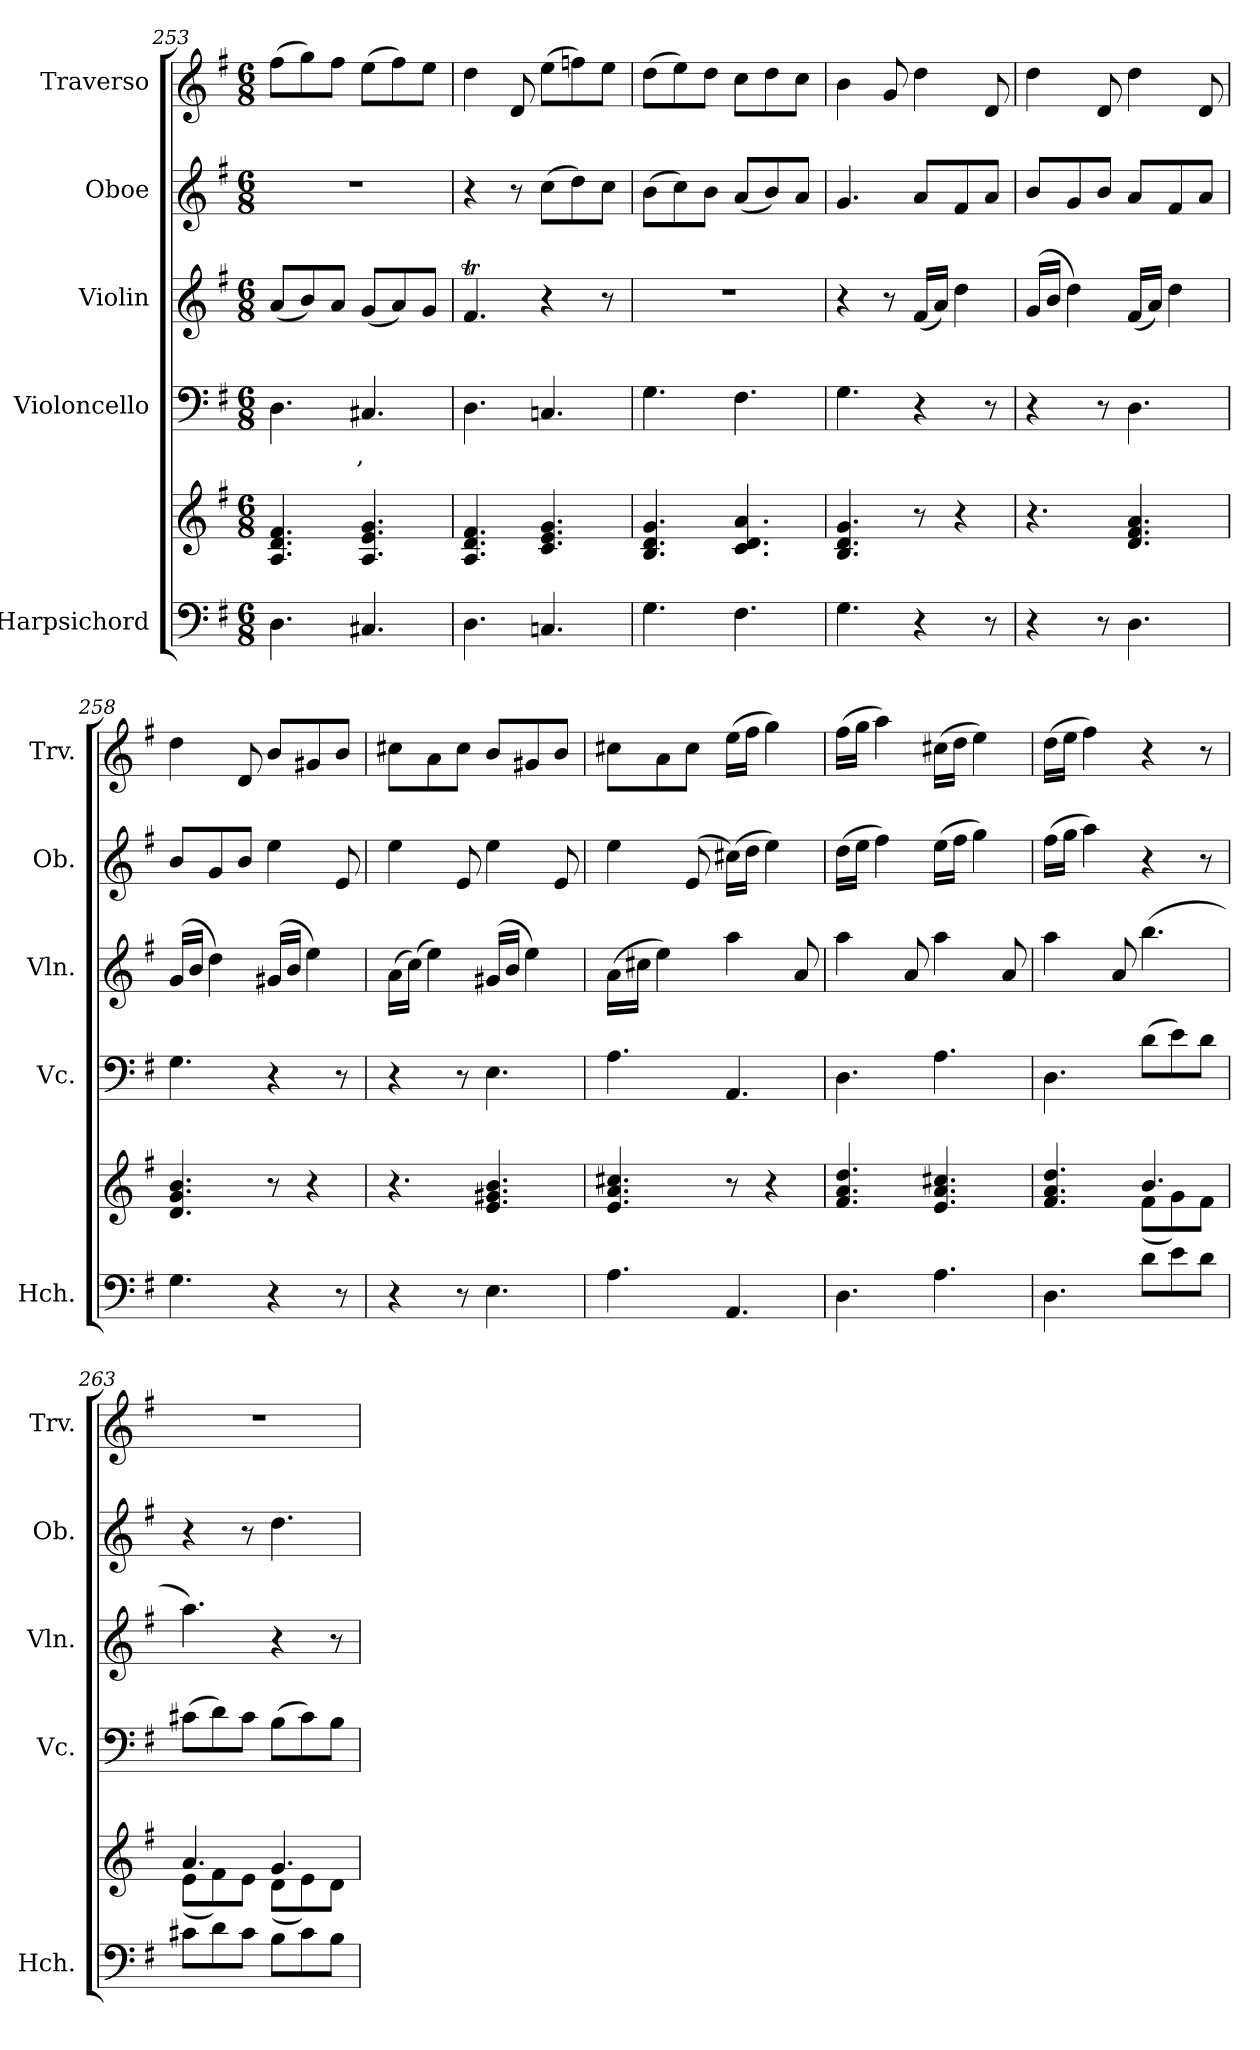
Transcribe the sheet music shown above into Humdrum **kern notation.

**kern	**kern	**kern	**text	**kern	**kern	**kern
*part5	*part5	*part4	*part4	*part3	*part2	*part1
*staff6	*staff5	*staff4	*staff4	*staff3	*staff2	*staff1
*I"Harpsichord	*	*I"Violoncello	*	*I"Violin	*I"Oboe	*I"Traverso
*I'Hch.	*	*I'Vc.	*	*I'Vln.	*I'Ob.	*I'Trv.
*clefF4	*clefG2	*clefF4	*	*clefG2	*clefG2	*clefG2
*k[f#]	*k[f#]	*k[f#]	*	*k[f#]	*k[f#]	*k[f#]
*M6/8	*M6/8	*M6/8	*	*M6/8	*M6/8	*M6/8
=253	=253	=253	=253	=253	=253	=253
4.D\	4.A/ 4.d/ 4.f#/	4.D\	.	(8a/L	2.r	(8ff#\L
.	.	.	.	8b/)	.	8gg\)
.	.	.	.	8a/J	.	8ff#\J
!	!	!	!LO:LY:b	!	!	!
4.C#X/	4.A/ 4.e/ 4.g/	4.C#X/	‚	(8g/L	.	(8ee\L
.	.	.	.	8a/)	.	8ff#\)
.	.	.	.	8g/J	.	8ee\J
=254	=254	=254	=254	=254	=254	=254
4.D\	4.A/ 4.d/ 4.f#/	4.D\	.	4.f#t/	4r	4dd\
.	.	.	.	.	8r	8d/
4.Cn/	4.c/ 4.e/ 4.g/	4.Cn/	.	4r	(8cc\L	(8ee\L
.	.	.	.	.	8dd\)	8ffn\)
.	.	.	.	8r	8cc\J	8ee\J
=255	=255	=255	=255	=255	=255	=255
4.G\	4.B/ 4.d/ 4.g/	4.G\	.	2.r	(8b\L	(8dd\L
.	.	.	.	.	8cc\)	8ee\)
.	.	.	.	.	8b\J	8dd\J
4.F#\	4.c/ 4.d/ 4.a/	4.F#\	.	.	(8a/L	8cc\L
.	.	.	.	.	8b/)	8dd\
.	.	.	.	.	8a/J	8cc\J
=256	=256	=256	=256	=256	=256	=256
4.G\	4.B/ 4.d/ 4.g/	4.G\	.	4r	4.g/	4b\
.	.	.	.	8r	.	8g/
4r	8r	4r	.	(16f#/LL	8a/L	4dd\
.	.	.	.	16a/JJ)	.	.
.	4r	.	.	4dd\	8f#/	.
8r	.	8r	.	.	8a/J	8d/
=257	=257	=257	=257	=257	=257	=257
4r	4.r	4r	.	(16g/LL	8b/L	4dd\
.	.	.	.	16b/JJ	.	.
.	.	.	.	4dd\)	8g/	.
8r	.	8r	.	.	8b/J	8d/
4.D\	4.d/ 4.f#/ 4.a/	4.D\	.	(16f#/LL	8a/L	4dd\
.	.	.	.	16a/JJ)	.	.
.	.	.	.	4dd\	8f#/	.
.	.	.	.	.	8a/J	8d/
=258	=258	=258	=258	=258	=258	=258
4.G\	4.d/ 4.g/ 4.b/	4.G\	.	(16g/LL	8b/L	4dd\
.	.	.	.	16b/JJ	.	.
.	.	.	.	4dd\)	8g/	.
.	.	.	.	.	8b/J	8d/
4r	8r	4r	.	(16g#X/LL	4ee\	8b/L
.	.	.	.	16b/JJ	.	.
.	4r	.	.	4ee\)	.	8g#X/
8r	.	8r	.	.	8e/	8b/J
=259	=259	=259	=259	=259	=259	=259
4r	4.r	4r	.	(16a\LL	4ee\	8cc#X\L
.	.	.	.	(16cc\JJ)	.	.
.	.	.	.	4ee\)	.	8a\
8r	.	8r	.	.	8e/	8cc#\J
4.E\	4.e/ 4.g#X/ 4.b/	4.E\	.	(16g#X/LL	4ee\	8b/L
.	.	.	.	16b/JJ	.	.
.	.	.	.	4ee\)	.	8g#X/
.	.	.	.	.	8e/	8b/J
!!LO:PB:g=z
=260	=260	=260	=260	=260	=260	=260
4.A\	4.e/ 4.a/ 4.cc#X/	4.A\	.	(16a\LL	4ee\	8cc#X\L
.	.	.	.	16cc#X\JJ	.	.
.	.	.	.	4ee\)	.	8a\
.	.	.	.	.	(8e/	8cc#\J
4.AA/	8r	4.AA/	.	4aa\	(16cc#X\LL)	(16ee\LL
.	.	.	.	.	16dd\JJ	16ff#\JJ
.	4r	.	.	.	4ee\)	4gg\)
.	.	.	.	8a/	.	.
=261	=261	=261	=261	=261	=261	=261
4.D\	4.f#/ 4.a/ 4.dd/	4.D\	.	4aa\	(16dd\LL	(16ff#\LL
.	.	.	.	.	16ee\JJ	16gg\JJ
.	.	.	.	.	4ff#\)	4aa\)
.	.	.	.	8a/	.	.
4.A\	4.e/ 4.a/ 4.cc#X/	4.A\	.	4aa\	(16ee\LL	(16cc#X\LL
.	.	.	.	.	16ff#\JJ	16dd\JJ
.	.	.	.	.	4gg\)	4ee\)
.	.	.	.	8a/	.	.
=262	=262	=262	=262	=262	=262	=262
*	*^	*	*	*	*	*
4.D\	4.f#/ 4.a/ 4.dd/	4.ryy	4.D\	.	4aa\	(16ff#\LL	(16dd\LL
.	.	.	.	.	.	16gg\JJ	16ee\JJ
.	.	.	.	.	.	4aa\)	4ff#\)
.	.	.	.	.	8a/	.	.
8d\L	4.b/	(8f#\L	(8d\L	.	(4.bb\	4r	4r
8e\	.	8g\)	8e\)	.	.	.	.
8d\J	.	8f#\J	8d\J	.	.	8r	8r
=263	=263	=263	=263	=263	=263	=263	=263
8c#X\L	4.a/	(8e\L	(8c#X\L	.	4.aa\)	4r	2.r
8d\	.	8f#\)	8d\)	.	.	.	.
8c#\J	.	8e\J	8c#\J	.	.	8r	.
8B\L	4.g/	(8d\L	(8B\L	.	4r	4.dd\	.
8c#\	.	8e\)	8c#\)	.	.	.	.
8B\J	.	8d\J	8B\J	.	8r	.	.
*	*v	*v	*	*	*	*	*
=	=	=	=	=	=	=
*-	*-	*-	*-	*-	*-	*-
